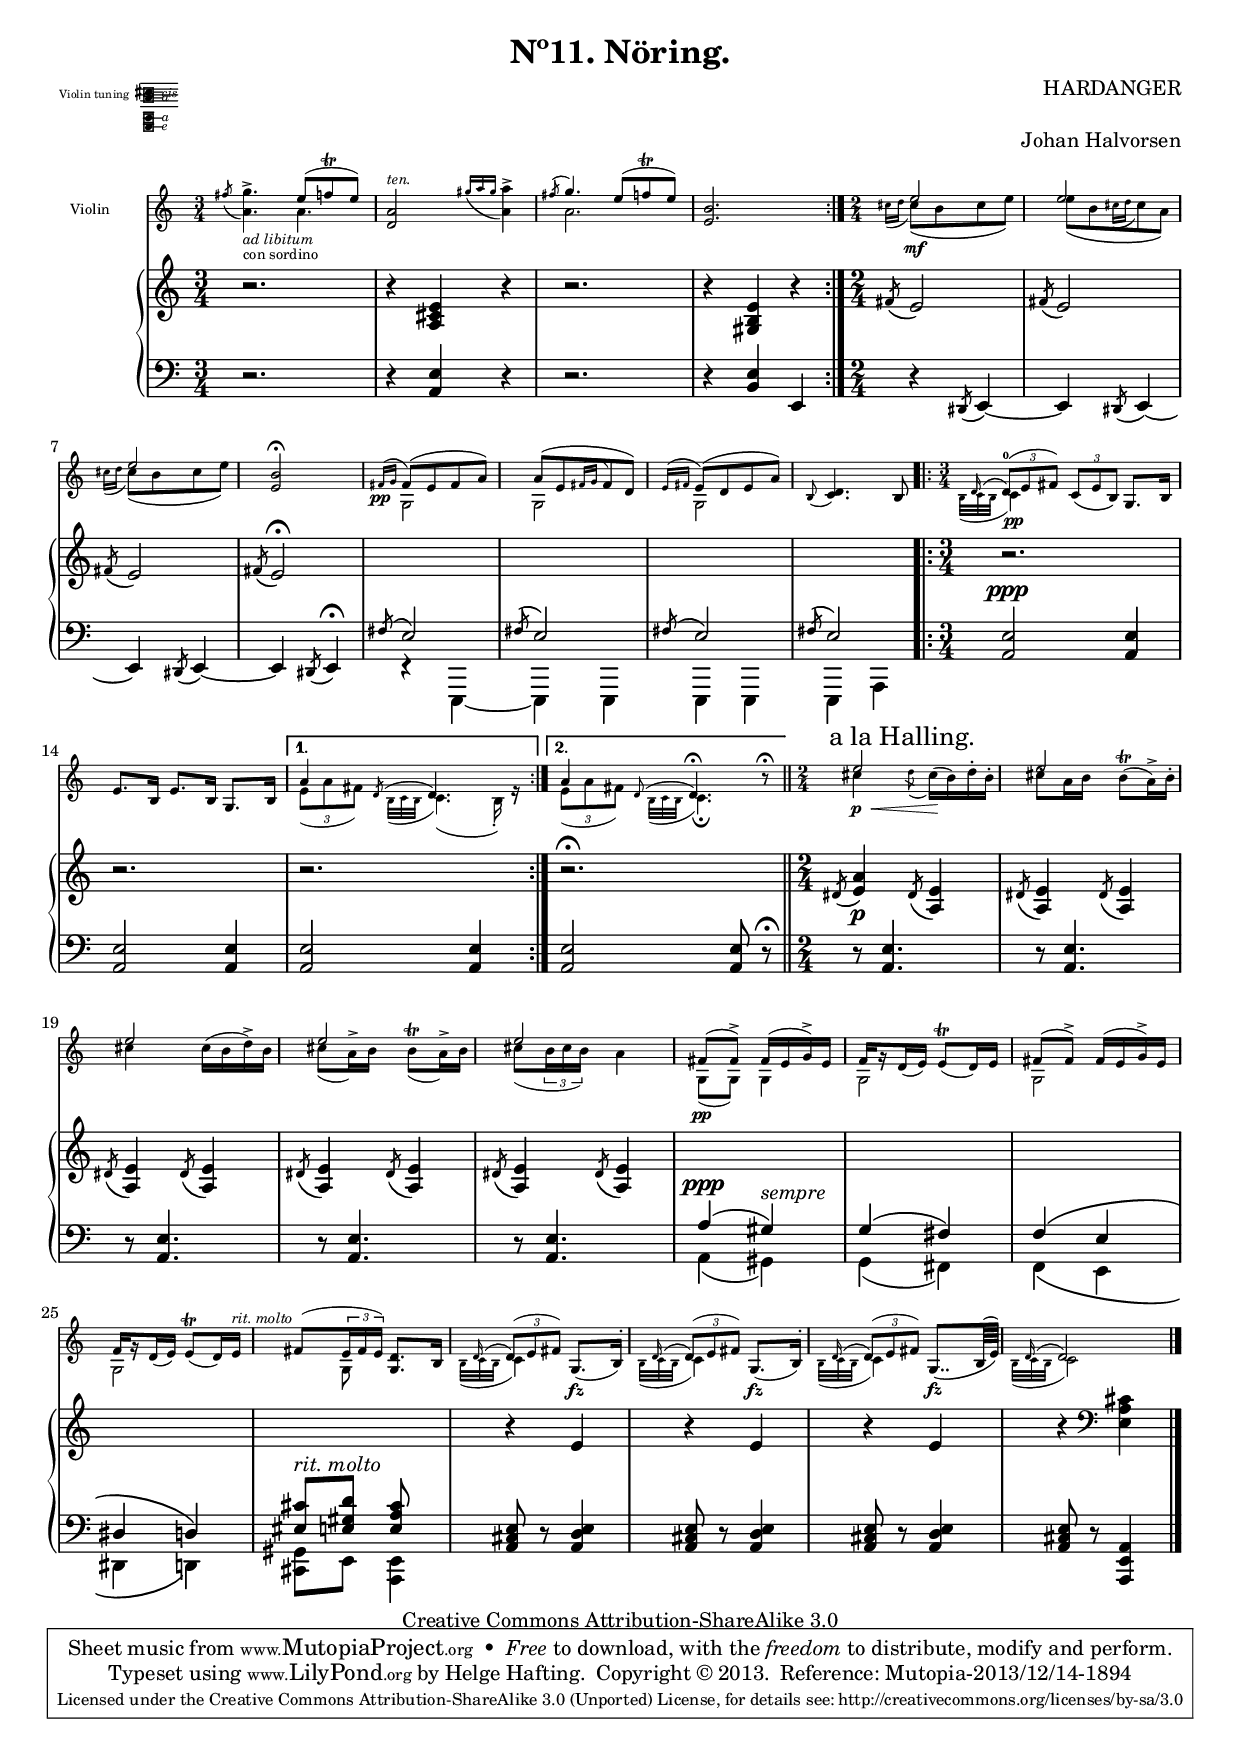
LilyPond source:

\version "2.16.2"
    #(set-global-staff-size 17.82)

\header {
  arranger="Johan Halvorsen"
  composer="HARDANGER"
  title="Nº11. Nöring."
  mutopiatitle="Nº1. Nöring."
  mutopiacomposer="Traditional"
  %no lyrics, no poet
  %mutopiapoet=""
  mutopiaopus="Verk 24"
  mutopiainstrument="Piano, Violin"
  date="1895"
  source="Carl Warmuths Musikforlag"
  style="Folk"
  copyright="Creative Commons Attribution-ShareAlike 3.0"
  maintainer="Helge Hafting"
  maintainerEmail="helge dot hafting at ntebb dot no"
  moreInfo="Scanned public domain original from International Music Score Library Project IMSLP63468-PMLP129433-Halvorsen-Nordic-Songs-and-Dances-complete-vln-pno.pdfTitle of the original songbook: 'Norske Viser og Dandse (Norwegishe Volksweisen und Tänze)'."
  %No lyrics, so no poet. Instead, display violin tuning in this position on the page
  poet = \markup {
    \score {
      \new Staff \with {    
       fontSize = #-4
        \override StaffSymbol #'staff-space = #(magstep -4)
        \consists "Balloon_engraver"
        \override BalloonTextItem #'annotation-line = ##f
        \override BalloonTextItem #'annotation-balloon = ##f
        \remove "Time_signature_engraver"
        \remove "Clef_engraver"
        \override Stem #'stencil = ##f
      }
      {
        \set Staff.instrumentName = \markup {
          \smaller \column { "Violin tuning" %\line { "tuning" }
          }
        }
        <e-\balloonText #'(1 . 0) \markup { \italic "e" } 
         a-\balloonText #'(1 . 0) \markup { \italic "a" } 
         a'-\balloonText #'(1 . 0) \markup { \italic "a" } 
         cis''-\balloonText #'(1 . 0) \markup { \italic "cis" } >4 
      }
      \layout{}
    } %score
  } %markup

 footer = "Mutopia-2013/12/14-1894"
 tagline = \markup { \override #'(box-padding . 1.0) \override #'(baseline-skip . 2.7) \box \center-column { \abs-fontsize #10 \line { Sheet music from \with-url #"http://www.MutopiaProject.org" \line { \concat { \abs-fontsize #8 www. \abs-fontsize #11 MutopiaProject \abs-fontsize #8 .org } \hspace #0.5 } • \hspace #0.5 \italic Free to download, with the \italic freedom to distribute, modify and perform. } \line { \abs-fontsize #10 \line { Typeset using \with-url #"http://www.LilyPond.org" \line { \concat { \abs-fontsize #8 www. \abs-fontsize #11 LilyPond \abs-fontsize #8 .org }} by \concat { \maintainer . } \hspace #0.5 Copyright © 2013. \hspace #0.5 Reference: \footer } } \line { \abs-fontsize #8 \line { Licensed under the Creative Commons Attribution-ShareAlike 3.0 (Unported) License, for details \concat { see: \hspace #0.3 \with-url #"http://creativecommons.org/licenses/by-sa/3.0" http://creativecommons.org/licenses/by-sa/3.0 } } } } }
}

%All appogiatura and acciaccatura have this:
% \scaleDurations 1/2
%in order to prevent "going back in MIDI time"


violin= \relative f'' {
  \clef treble
  \time 3/4
    \repeat volta 2 {
    
    \acciaccatura \scaleDurations 1/2 {fis8} <a, g'>4.->_\markup {\italic "ad libitum"}_\markup "con sordino"
    
    <<
      {e'8( f\trill e)} \\
      a,4. 
    >>
    <d, a'>2^\markup{\italic "ten."} \appoggiatura \scaleDurations 1/2 {gis'16[ a gis]} <a a,>4->
    <<
      {\voiceOne \acciaccatura \scaleDurations 1/2 {fis8} \stemUp g4. e8( f\trill e)}
      \new Voice {\voiceTwo a,2.} 
    >> \oneVoice \stemNeutral
   <e b'>2.
  }
  \time 2/4
  <<
    {
      e'2
      e
      e
    } \\ 
    {
      \appoggiatura \scaleDurations 1/2 {cis16[ d]} cis8[\(\mf b cis e\)]
      e[\( b \appoggiatura \scaleDurations 1/2 {cis16[ d]} cis8 a]\)
      \appoggiatura \scaleDurations 1/2 {cis16[ d]} cis8[\( b cis e]\)
    } 
  >>
  <e, b'>2\fermata
  << {
    \appoggiatura \scaleDurations 1/2 {fis16[\pp g]} fis8[\( e fis a]\)
    a[\( e \appoggiatura \scaleDurations 1/2 {fis16[ g]} fis8 d]\)
    \appoggiatura \scaleDurations 1/2 {e16[ fis]} e8[\( d e a]\)
  } \\ {
    g,2
    g
    g
  } >>
  \appoggiatura \scaleDurations 1/2 {b8} <c d>4. b8
  \time 3/4
  \repeat volta 2 {
    << { \voiceOne
      \appoggiatura \scaleDurations 1/2 {s32 d16} \times 2/3 { d8-0\( e fis\) }
    } \\ \new Voice { \voiceTwo 
      \appoggiatura \scaleDurations 1/2 {b,32[ c b]}  \stemDown  c4\pp
    } >> \oneVoice \stemNeutral \times 2/3 {c8\( e b\)} g8. b16 
    e8. b16 e8. b16 g8. b16
  } \alternative {
    {
      << {
        a'4 \acciaccatura \scaleDurations 1/2 {d,8} d4. s8
      } \\ {
        \times 2/3 {e8( a fis)} \appoggiatura \scaleDurations 1/2 {b,32[ c b]} c4.\( b16-.\) r16
      } >>
    }
    { << {
        a'4 \appoggiatura \scaleDurations 1/2 {d,8} d4.\fermata
      } \\ {
        \times 2/3 {e8( a fis)} \appoggiatura \scaleDurations 1/2 {b,32[ c b]} c4.\fermata
      } >>
      r8\fermata
    }
  }
  \bar "||"
  \time 2/4
  \grace \scaleDurations 1/2 {s8}
  << {
    e'2
    \repeat unfold 4 e
    fis,8( fis)-> fis16( e g)-> e
    f16[ \set stemLeftBeamCount = #1 \set stemRightBeamCount = #1 r16 \set stemLeftBeamCount = #1 d16_( e]) e8\trill_( d16) e
    fis8( fis)-> fis16( e g)-> e
    f16[ \set stemLeftBeamCount = #1 \set stemRightBeamCount = #1 r16 \set stemLeftBeamCount = #1 d16_( e]) e8\trill_( d16) e^\markup {\italic "rit. molto"}
    fis8[( \times 2/3 {e16 fis e])} <d g,>8.[ b16] 
    \appoggiatura \scaleDurations 1/2 {d16} \times 2/3 {d8([ e fis])} g,8.[_(\fz b16-.])
    \appoggiatura \scaleDurations 1/2 {d16} \times 2/3 {d8([ e fis])} g,8.[_(\fz b16-.])
    \appoggiatura \scaleDurations 1/2 {d16} \times 2/3 {d8([ e fis])} g,8..[_\(\fz b64( e])\)
    \appoggiatura \scaleDurations 1/2 {d16} d2
  } \\ {
    cis'4\p\<\mark "a la Halling." \acciaccatura \scaleDurations 1/2 {d8} cis16^(\! b) d^. b^. 
    cis8^. a16 b b8^(^\trill a16)^> b^.
    cis4 cis16^( b d^>) b
    cis8( a16^>) b b8(^\trill a16)^> b 
    cis8( \times 2/3 {b16 cis b)} a4

    g,8(\pp g) g4 
    g2
    g2
    g2
    s8 g8 s4
    \appoggiatura \scaleDurations 1/2 {b32[ c b]} c4 s4
    \appoggiatura \scaleDurations 1/2 {b32[ c b]} c4 s4
    \appoggiatura \scaleDurations 1/2 {b32[ c b]} c4 s4
    \appoggiatura \scaleDurations 1/2 {b32[ c b]} c2 %going back in MIDI time
  } >> 
  
}

pianoupper= \relative c' {
  \clef treble
  \time 3/4
  \repeat volta 2 {
  \grace \scaleDurations 1/2 {s8} 
    r2.
    r4 <a cis e> r
    r2. 
    r4 <gis b e> r
  }
  \time 2/4
  \repeat unfold 3 {
    \acciaccatura \scaleDurations 1/2 {fis'8} e2
  }
  \acciaccatura \scaleDurations 1/2 {fis8} e2\fermata
  \repeat unfold 4 {s2}
  \time 3/4
  \repeat volta 2 {
    \grace \scaleDurations 1/2 {s16.} r2. r2.
  }
  \alternative {
    {r2.}
    {r2.\fermata}
  }
  \bar "||"
  \time 2/4
  \acciaccatura \scaleDurations 1/2 {dis8} <e a>4\p
  \repeat unfold 9 {
    \acciaccatura \scaleDurations 1/2 {dis8} <e a,>4
  }
  \repeat unfold 5 {s2}
  \repeat unfold 3 {r4 e}
  r4 \clef bass <e, a cis>
  \bar "|."
}

pianolower= \relative c {
  \time 3/4
  \clef bass
  \repeat volta 2 {
  \grace \scaleDurations 1/2 {s8} 
    r2. 
    r4 <a e'> r
    r2.
    r4 <b e> e,
  }
  \time 2/4
  \grace \scaleDurations 1/2 {s8} r4 \acciaccatura \scaleDurations 1/2 {dis8} e4~
  e4 \acciaccatura \scaleDurations 1/2 {dis8} e4~
  e4 \acciaccatura \scaleDurations 1/2 {dis8} e4~
  e4 \acciaccatura \scaleDurations 1/2 {dis8} e4\fermata
  <<
    \stemUp \repeat unfold 4 {
      \acciaccatura \scaleDurations 1/2 {fis'8} e2
    } \\ {
      r4 e,,~
      e e
      e e
      e a
    }
  >> \stemNeutral
  \time 3/4
  \repeat volta 2 {
    \grace \scaleDurations 1/2 {s16.} <a' e'>2^\ppp q4
    q2 q4
  }
  \alternative {
    {q2 q4}
    {q2 q8 r8\fermata}
  }
  \bar "||"
  \time 2/4
  \grace \scaleDurations 1/2 {s8}
  \repeat unfold 5 {
    r8 q4.
  }
  << {
    a'4(^\ppp gis)^\markup{\italic sempre} 
    g( fis)
    f\( e
    dis d\)
    <eis cis'>8^\markup{\italic "rit. molto"}
    <e gis d'>
    <e a cis>
  } \\ {
    a,4( gis)
    g( fis)
    f\( e
    dis d\)
    <cis gis'>8
    e
    <e a,>4 
  } >>
  \repeat unfold 3 {
    <a cis e>8 r <a d e>4
  }
  <a cis e>8 r <a, e' a>4
}

music = <<
  \new Staff = "violin" \with {
    %Slightly smaller staff, so it fits on letter paper
    %The original also had a smaller violin staff
    fontSize = #-3
    \override StaffSymbol #'staff-space = #(magstep -3)
    \override StaffSymbol #'thickness = #(magstep -3)
    %Needed when using the slightly smaller staff:
    \override Beam #'auto-knee-gap = #4
  } { 
    \set Staff.instrumentName = #"Violin"
    \set Staff.midiInstrument = #"violin"
    \key c \major
    \violin
  }
  \new PianoStaff  <<
    \set PianoStaff.instrumentName = #"Piano"
    \set PianoStaff.midiInstrument = #"acoustic grand"
    \new Staff = "upper" {
      \key c \major
      \pianoupper 
    }
    \new Staff = "lower" {
      \key c \major 
      \pianolower
    } 
  >>
>>

\paper {
  %We really want all in one page
  systems-per-page = 5
}

%pdf output
\score { 
  \music 
  \layout{
    \context {
      \Score
      % Make 1/8 note most common, saves space
      \override SpacingSpanner #'common-shortest-duration = #(ly:make-moment 1 8)
    }
    \context {
      %Thicker beams looks better. This works for
      %all except grace notes.
      \Voice
      \override Beam #'beam-thickness = #0.6
    }
  }
}

%midi output
\include "articulate.ly"
\score {
  \unfoldRepeats \articulate
  { %Add a silent bar, preventing "going back in MIDI time"
    %because this music starts with a grace note,
    %something lilypond 2.16 fails to handle properly
    \new Staff = "dummy" { \time 3/4 \relative {s2.}}
    \music
  }
  \midi{}
}
